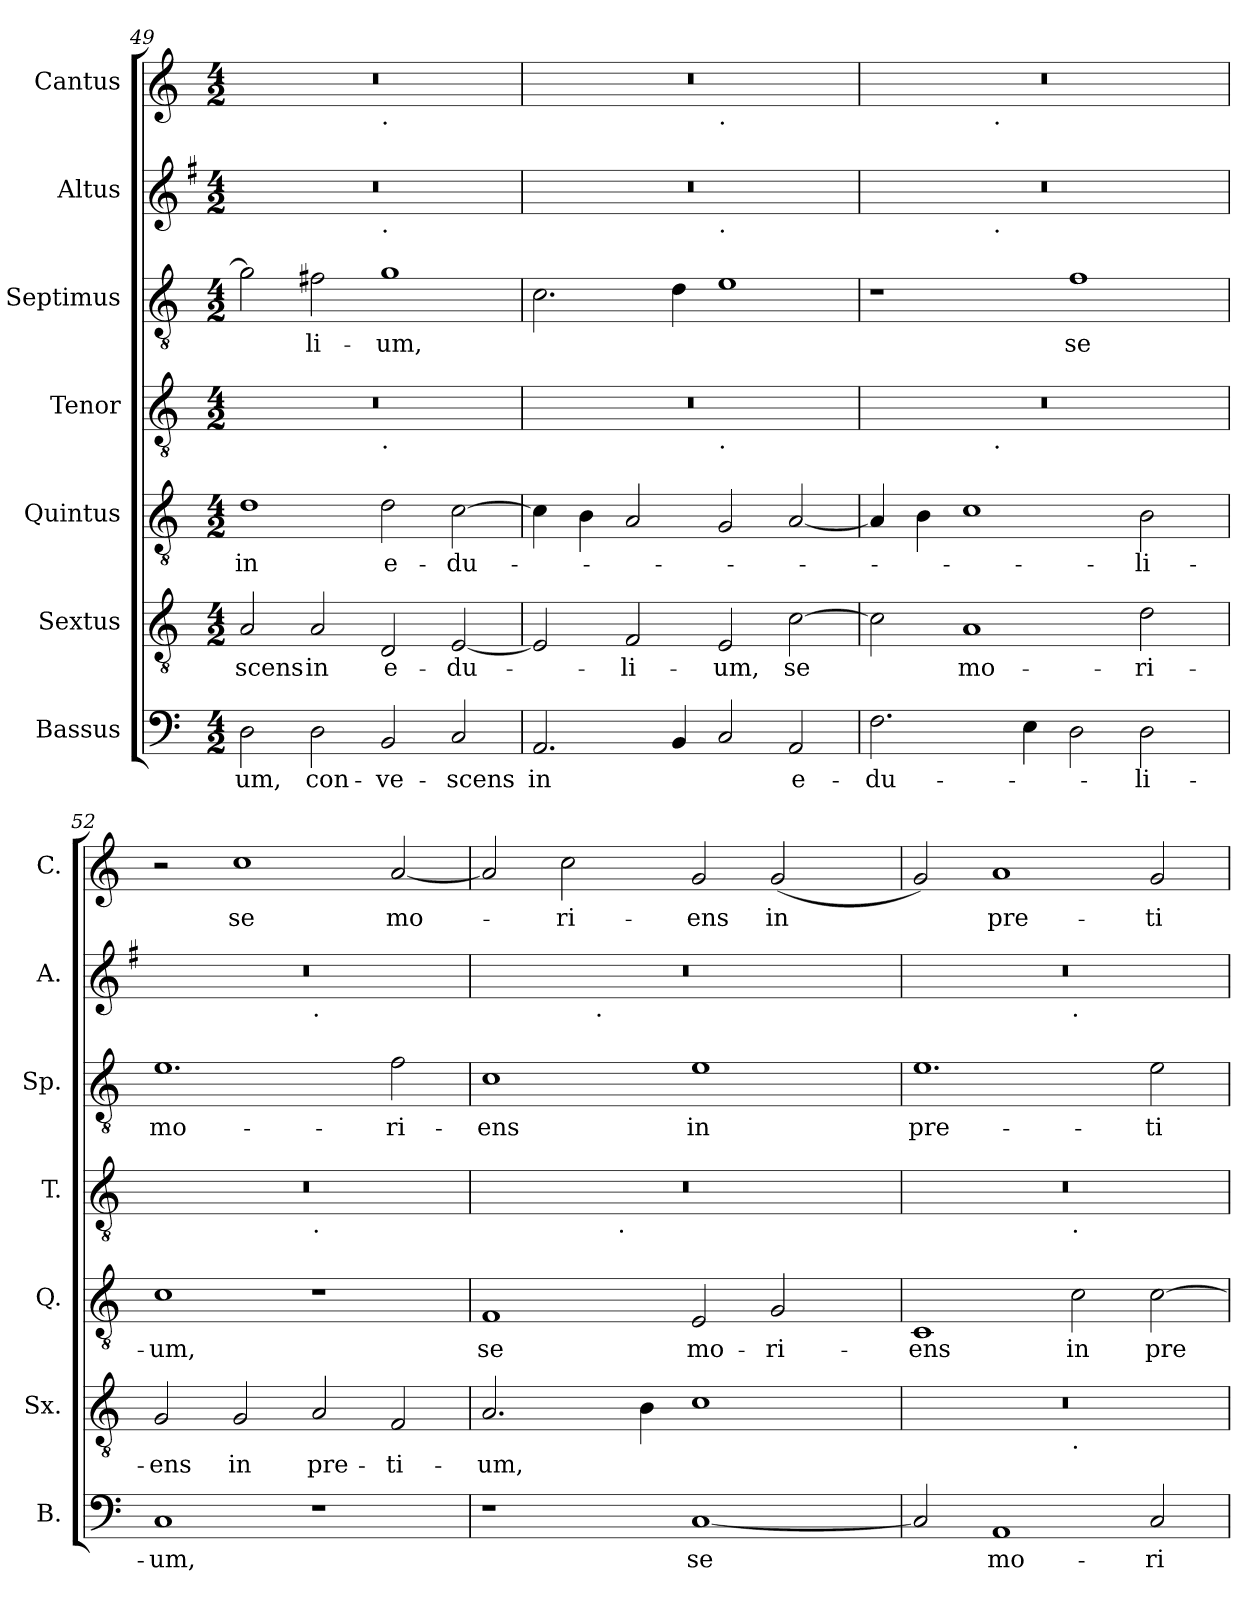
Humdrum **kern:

**kern	**text	**kern	**text	**kern	**text	**kern	**kern	**text	**kern	**kern	**text
*part7	*part7	*part6	*part6	*part5	*part5	*part4	*part3	*part3	*part2	*part1	*part1
*staff7	*staff7	*staff6	*staff6	*staff5	*staff5	*staff4	*staff3	*staff3	*staff2	*staff1	*staff1
*I"Bassus	*	*I"Sextus	*	*I"Quintus	*	*I"Tenor	*I"Septimus	*	*I"Altus	*I"Cantus	*
*I'B.	*	*I'Sx.	*	*I'Q.	*	*I'T.	*I'Sp.	*	*I'A.	*I'C.	*
!!LO:PB:g=z
*clefF4	*	*clefGv2	*	*clefGv2	*	*clefGv2	*clefGv2	*	*clefG2	*clefG2	*
*k[]	*	*k[]	*	*k[]	*	*k[]	*k[]	*	*k[f#]	*k[]	*
*M4/2	*	*M4/2	*	*M4/2	*	*M4/2	*M4/2	*	*M4/2	*M4/2	*
=49	=49	=49	=49	=49	=49	=49	=49	=49	=49	=49	=49
!	!LO:LY:b	!	!LO:LY:b	!	!LO:LY:b	!	!	!	!	!	!
*	*	*	*	*	*	*^	*	*	*^	*^	*
2D\	-um,	2A/	scens	1d	in	0r	1ryy	2g\]	.	0r	1ryy	0r	1ryy	.
!	!LO:LY:b	!	!LO:LY:b	!	!	!	!	!	!LO:LY:b	!	!	!	!	!
2D\	con-	2A/	in	.	.	.	.	2f#X\	-li-	.	.	.	.	.
!	!	!	!	!	!	!	!	!	!	!	!	!	!LO:TX:b:t=.	!
!	!	!	!	!	!	!	!	!	!	!	!LO:TX:b:t=.	!	!	!
!	!	!	!	!	!	!	!LO:TX:b:t=.	!	!	!	!	!	!	!
!	!LO:LY:b	!	!LO:LY:b	!	!LO:LY:b	!	!	!	!LO:LY:b	!	!	!	!	!
2BB/	-ve-	2D/	e-	2d\	e-	.	1ryy	1g	-um,	.	1ryy	.	1ryy	.
!	!LO:LY:b	!	!LO:LY:b	!	!LO:LY:b	!	!	!	!	!	!	!	!	!
2C/	-scens	[2E/	-du-	[2c\	-du-	.	.	.	.	.	.	.	.	.
=50	=50	=50	=50	=50	=50	=50	=50	=50	=50	=50	=50	=50	=50	=50
!	!LO:LY:b	!	!	!	!	!	!	!	!	!	!	!	!	!
2.AA/	in	2E/]	.	4c\]	.	0r	1ryy	2.c\	.	0r	1ryy	0r	1ryy	.
.	.	.	.	4B\	.	.	.	.	.	.	.	.	.	.
!	!	!	!LO:LY:b	!	!	!	!	!	!	!	!	!	!	!
.	.	2F/	-li-	2A/	.	.	.	.	.	.	.	.	.	.
4BB/	.	.	.	.	.	.	.	4d\	.	.	.	.	.	.
!	!	!	!	!	!	!	!	!	!	!	!	!	!LO:TX:b:t=.	!
!	!	!	!	!	!	!	!	!	!	!	!LO:TX:b:t=.	!	!	!
!	!	!	!	!	!	!	!LO:TX:b:t=.	!	!	!	!	!	!	!
!	!	!	!LO:LY:b	!	!	!	!	!	!	!	!	!	!	!
2C/	.	2E/	-um,	2G/	.	.	1ryy	1e	.	.	1ryy	.	1ryy	.
!	!LO:LY:b	!	!LO:LY:b	!	!	!	!	!	!	!	!	!	!	!
2AA/	e-	[2c\	se	[2A/	.	.	.	.	.	.	.	.	.	.
=51	=51	=51	=51	=51	=51	=51	=51	=51	=51	=51	=51	=51	=51	=51
!	!LO:LY:b	!	!	!	!	!	!	!	!	!	!	!	!	!
2.F\	-du-	2c\]	.	4A/]	.	0r	2ryy	1r	.	0r	2ryy	0r	2ryy	.
.	.	.	.	4B\	.	.	.	.	.	.	.	.	.	.
!	!	!	!LO:LY:b	!	!	!	!	!	!	!	!	!	!	!
.	.	1A	mo-	1c	.	.	8ryy	.	.	.	8ryy	.	8ryy	.
!	!	!	!	!	!	!	!	!	!	!	!	!	!LO:TX:b:t=.	!
!	!	!	!	!	!	!	!	!	!	!	!LO:TX:b:t=.	!	!	!
!	!	!	!	!	!	!	!LO:TX:b:t=.	!	!	!	!	!	!	!
.	.	.	.	.	.	.	1ryy	.	.	.	1ryy	.	1ryy	.
4E\	.	.	.	.	.	.	.	.	.	.	.	.	.	.
!	!	!	!	!	!	!	!	!	!LO:LY:b	!	!	!	!	!
2D\	.	.	.	.	.	.	.	1f	se	.	.	.	.	.
!	!LO:LY:b	!	!LO:LY:b	!	!LO:LY:b	!	!	!	!	!	!	!	!	!
2D\	-li-	2d\	-ri-	2B\	-li-	.	.	.	.	.	.	.	.	.
.	.	.	.	.	.	.	4.ryy	.	.	.	4.ryy	.	4.ryy	.
=52	=52	=52	=52	=52	=52	=52	=52	=52	=52	=52	=52	=52	=52	=52
!	!LO:LY:b	!	!LO:LY:b	!	!LO:LY:b	!	!	!	!LO:LY:b	!	!	!	!	!
*	*	*	*	*	*	*	*	*	*	*	*	*v	*v	*
1C	-um,	2G/	-ens	1c	-um,	0r	1ryy	1.e	mo-	0r	1ryy	2r	.
!	!	!	!LO:LY:b	!	!	!	!	!	!	!	!	!	!LO:LY:b
.	.	2G/	in	.	.	.	.	.	.	.	.	1cc	se
!	!	!	!	!	!	!	!	!	!	!	!LO:TX:b:t=.	!	!
!	!	!	!	!	!	!	!LO:TX:b:t=.	!	!	!	!	!	!
!	!	!	!LO:LY:b	!	!	!	!	!	!	!	!	!	!
1r	.	2A/	pre-	1r	.	.	1ryy	.	.	.	1ryy	.	.
!	!	!	!LO:LY:b	!	!	!	!	!	!LO:LY:b	!	!	!	!LO:LY:b
.	.	2F/	-ti-	.	.	.	.	2f\	-ri-	.	.	[2a/	mo-
=53	=53	=53	=53	=53	=53	=53	=53	=53	=53	=53	=53	=53	=53
!	!	!	!LO:LY:b	!	!LO:LY:b	!	!	!	!LO:LY:b	!	!	!	!
1r	.	2.A/	-um,	1F	se	0r	2ryy	1c	-ens	0r	2ryy	2a/]	.
!	!	!	!	!	!	!	!	!	!	!	!	!	!LO:LY:b
.	.	.	.	.	.	.	8.ryy	.	.	.	8ryy	2cc\	-ri-
!	!	!	!	!	!	!	!	!	!	!	!LO:TX:b:t=.	!	!
.	.	.	.	.	.	.	.	.	.	.	1ryy	.	.
!	!	!	!	!	!	!	!LO:TX:b:t=.	!	!	!	!	!	!
.	.	.	.	.	.	.	1ryy	.	.	.	.	.	.
.	.	4B\	.	.	.	.	.	.	.	.	.	.	.
!	!LO:LY:b	!	!	!	!LO:LY:b	!	!	!	!LO:LY:b	!	!	!	!LO:LY:b
[1C	se	1c	.	2E/	mo-	.	.	1e	in	.	.	2g/	-ens
!	!	!	!	!	!LO:LY:b	!	!	!	!	!	!	!	!LO:LY:b
.	.	.	.	2G/	-ri-	.	.	.	.	.	.	(<2g/	in
.	.	.	.	.	.	.	.	.	.	.	4.ryy	.	.
.	.	.	.	.	.	.	4ryy	.	.	.	.	.	.
.	.	.	.	.	.	.	16ryy	.	.	.	.	.	.
=54	=54	=54	=54	=54	=54	=54	=54	=54	=54	=54	=54	=54	=54
!	!	!	!	!	!LO:LY:b	!	!	!	!LO:LY:b	!	!	!	!
*	*	*^	*	*	*	*	*	*	*	*	*	*	*
2C/]	.	0r	1ryy	.	1C	-ens	0r	1ryy	1.e	pre-	0r	1ryy	2g/)	.
!	!LO:LY:b	!	!	!	!	!	!	!	!	!	!	!	!	!LO:LY:b
1AA	mo-	.	.	.	.	.	.	.	.	.	.	.	1a	pre-
!	!	!	!	!	!	!	!	!	!	!	!	!LO:TX:b:t=.	!	!
!	!	!	!	!	!	!	!	!LO:TX:b:t=.	!	!	!	!	!	!
!	!	!	!LO:TX:b:t=.	!	!	!	!	!	!	!	!	!	!	!
!	!	!	!	!	!	!LO:LY:b	!	!	!	!	!	!	!	!
.	.	.	1ryy	.	2c\	in	.	1ryy	.	.	.	1ryy	.	.
!	!LO:LY:b	!	!	!	!	!LO:LY:b	!	!	!	!LO:LY:b	!	!	!	!LO:LY:b
2C/	-ri-	.	.	.	[2c\	pre-	.	.	2e\	-ti-	.	.	2g/	-ti-
*	*	*v	*v	*	*	*	*v	*v	*	*	*v	*v	*	*
=	=	=	=	=	=	=	=	=	=	=	=
*-	*-	*-	*-	*-	*-	*-	*-	*-	*-	*-	*-
